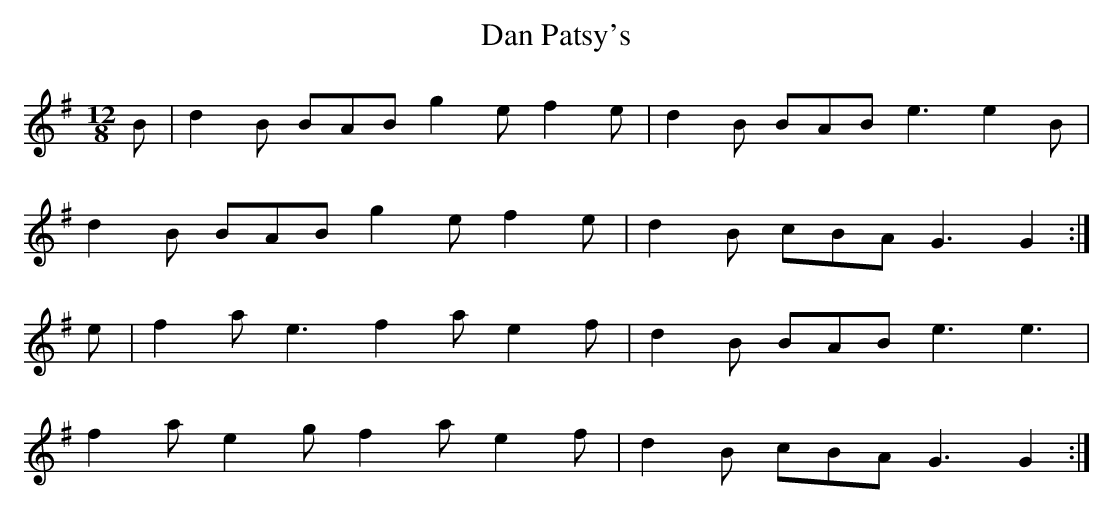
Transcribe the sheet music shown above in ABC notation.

X:1
T: Dan Patsy's
M: 12/8
L: 1/8
K: G
B | d2 B BAB g2 e f2 e | d2 B BAB e3 e2 B |
d2 B BAB g2 e f2 e | d2 B cBA G3 G2 :|
e | f2 a e3 f2 a e2 f | d2 B BAB e3 e3 |
f2 a e2 g f2 a e2 f | d2 B cBA G3 G2 :|
